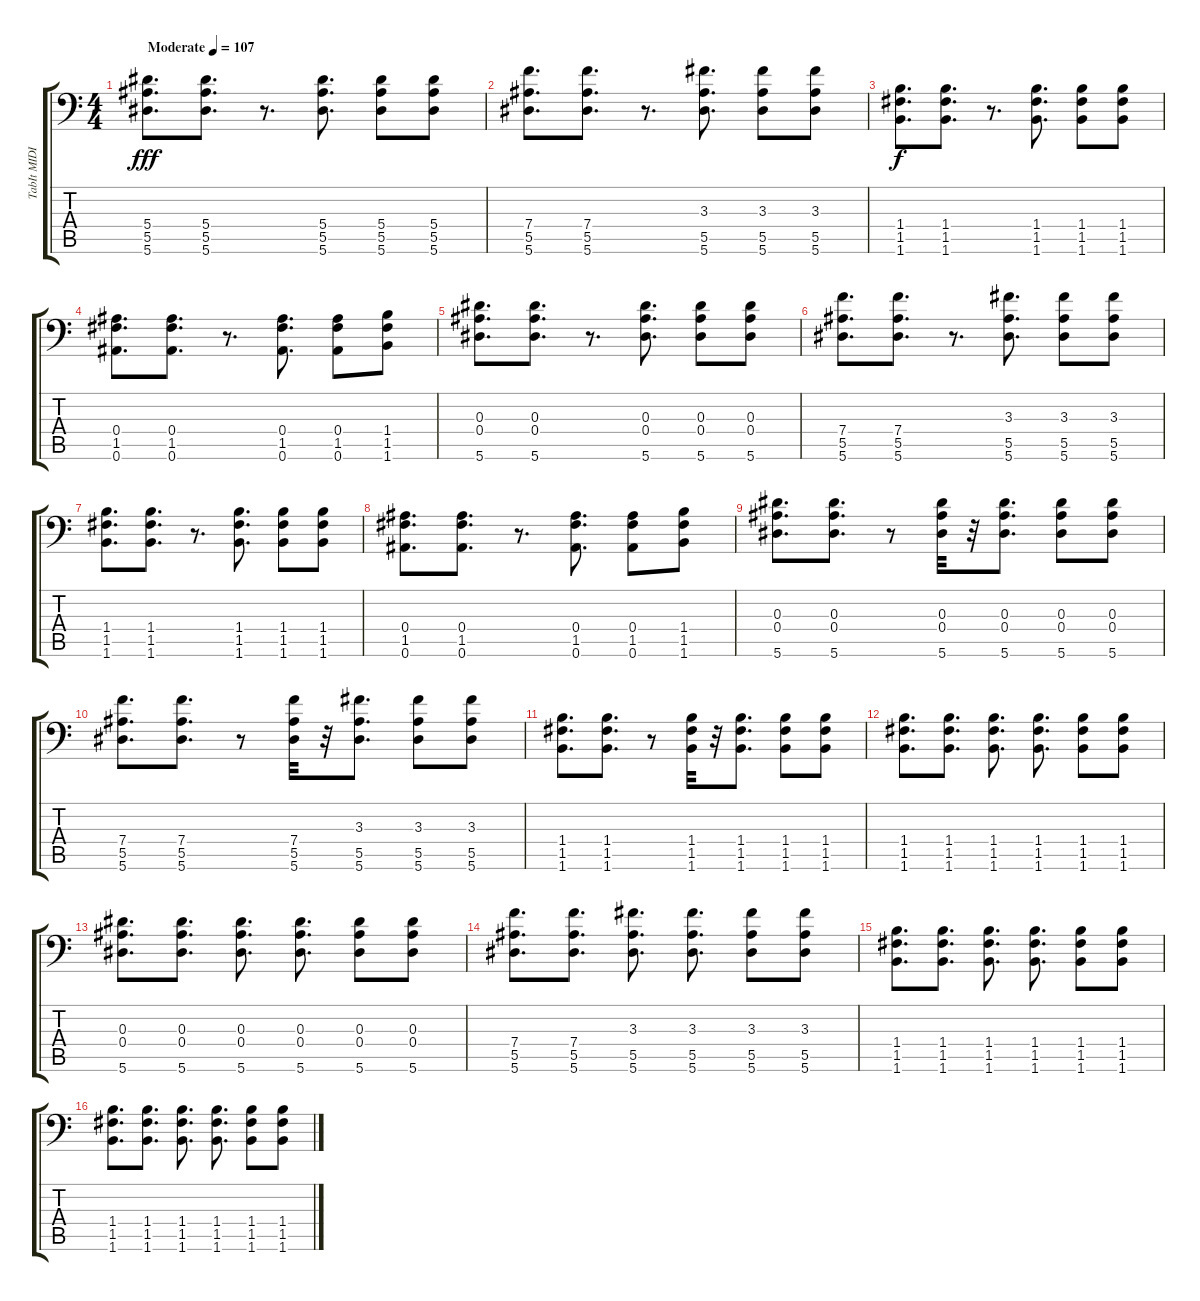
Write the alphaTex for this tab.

\track ("TabIt MIDI - Track 2" "TabIt MIDI") {instrument distortionguitar}
\staff {score tabs}
\tuning (C4 G3 Eb3 Bb2 F2 Bb1) {hide}
\ts (4 4)
\tempo (107 "Moderate")
\clef f4
\ks c
(5.4 5.5 5.6).8{d dy fff instrument distortionguitar} (5.4 5.5 5.6).8{d} r.8{d} (5.4 5.5 5.6).8{d} (5.4 5.5 5.6).8 (5.4 5.5 5.6).8 |
(7.4 5.5 5.6).8{d} (7.4 5.5 5.6).8{d} r.8{d} (3.3 5.5 5.6).8{d} (3.3 5.5 5.6).8 (3.3 5.5 5.6).8 |
(1.4 1.5 1.6).8{d dy f} (1.4 1.5 1.6).8{d} r.8{d} (1.4 1.5 1.6).8{d} (1.4 1.5 1.6).8 (1.4 1.5 1.6).8 |
(0.4 1.5 0.6).8{d} (0.4 1.5 0.6).8{d} r.8{d} (0.4 1.5 0.6).8{d} (0.4 1.5 0.6).8 (1.4 1.5 1.6).8 |
(0.3 0.4 5.6).8{d} (0.3 0.4 5.6).8{d} r.8{d} (0.3 0.4 5.6).8{d} (0.3 0.4 5.6).8 (0.3 0.4 5.6).8 |
(7.4 5.5 5.6).8{d} (7.4 5.5 5.6).8{d} r.8{d} (3.3 5.5 5.6).8{d} (3.3 5.5 5.6).8 (3.3 5.5 5.6).8 |
(1.4 1.5 1.6).8{d} (1.4 1.5 1.6).8{d} r.8{d} (1.4 1.5 1.6).8{d} (1.4 1.5 1.6).8 (1.4 1.5 1.6).8 |
(0.4 1.5 0.6).8{d} (0.4 1.5 0.6).8{d} r.8{d} (0.4 1.5 0.6).8{d} (0.4 1.5 0.6).8 (1.4 1.5 1.6).8 |
(0.3 0.4 5.6).8{d} (0.3 0.4 5.6).8{d} r.8 (0.3 0.4 5.6).32 r.32 (0.3 0.4 5.6).8{d} (0.3 0.4 5.6).8 (0.3 0.4 5.6).8 |
(7.4 5.5 5.6).8{d} (7.4 5.5 5.6).8{d} r.8 (7.4 5.5 5.6).32 r.32 (3.3 5.5 5.6).8{d} (3.3 5.5 5.6).8 (3.3 5.5 5.6).8 |
(1.4 1.5 1.6).8{d} (1.4 1.5 1.6).8{d} r.8 (1.4 1.5 1.6).32 r.32 (1.4 1.5 1.6).8{d} (1.4 1.5 1.6).8 (1.4 1.5 1.6).8 |
(1.4 1.5 1.6).8{d} (1.4 1.5 1.6).8{d} (1.4 1.5 1.6).8{d} (1.4 1.5 1.6).8{d} (1.4 1.5 1.6).8 (1.4 1.5 1.6).8 |
(0.3 0.4 5.6).8{d} (0.3 0.4 5.6).8{d} (0.3 0.4 5.6).8{d} (0.3 0.4 5.6).8{d} (0.3 0.4 5.6).8 (0.3 0.4 5.6).8 |
(7.4 5.5 5.6).8{d} (7.4 5.5 5.6).8{d} (3.3 5.5 5.6).8{d} (3.3 5.5 5.6).8{d} (3.3 5.5 5.6).8 (3.3 5.5 5.6).8 |
(1.4 1.5 1.6).8{d} (1.4 1.5 1.6).8{d} (1.4 1.5 1.6).8{d} (1.4 1.5 1.6).8{d} (1.4 1.5 1.6).8 (1.4 1.5 1.6).8 |
(1.4 1.5 1.6).8{d} (1.4 1.5 1.6).8{d} (1.4 1.5 1.6).8{d} (1.4 1.5 1.6).8{d} (1.4 1.5 1.6).8 (1.4 1.5 1.6).8
